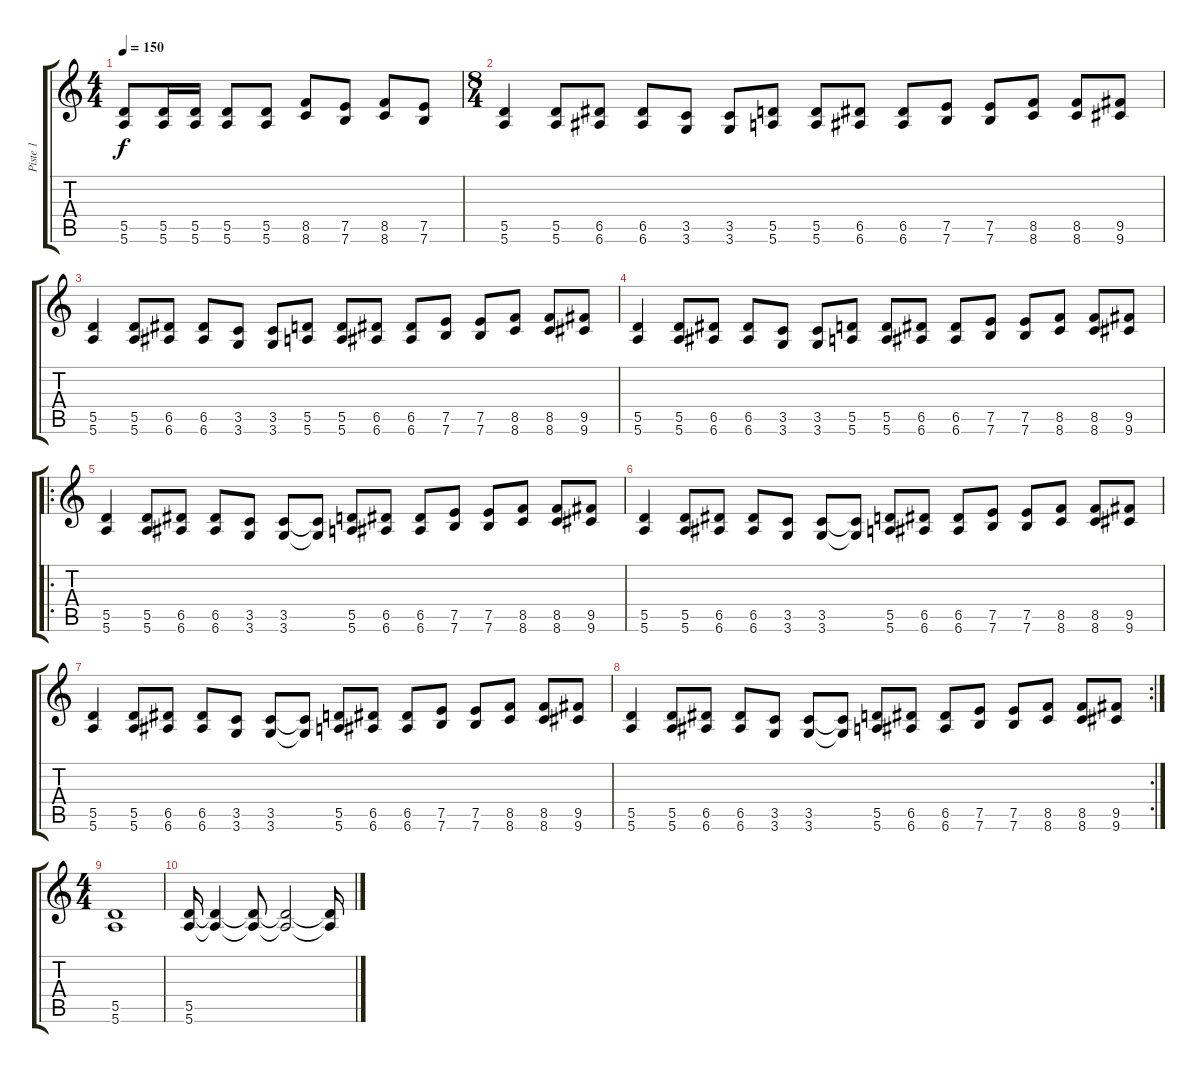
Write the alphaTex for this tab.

\track ("Piste 1" "Piste 1") {instrument overdrivenguitar}
\staff {score tabs}
\tuning (E4 B3 G3 D3 A2 E2) {hide}
\ts (4 4)
\tempo 150
\clef g2
\ks c
(5.5 5.6).8{dy f} (5.5 5.6).16 (5.5 5.6).16 (5.5 5.6).8 (5.5 5.6).8 (8.5 8.6).8 (7.5 7.6).8 (8.5 8.6).8 (7.5 7.6).8 |
\ts (8 4)
(5.5 5.6).4 (5.5 5.6).8 (6.5 6.6).8 (6.5 6.6).8 (3.5 3.6).8 (3.5 3.6).8 (5.5 5.6).8 (5.5 5.6).8 (6.5 6.6).8 (6.5 6.6).8 (7.5 7.6).8 (7.5 7.6).8 (8.5 8.6).8 (8.5 8.6).8 (9.5 9.6).8 |
(5.5 5.6).4 (5.5 5.6).8 (6.5 6.6).8 (6.5 6.6).8 (3.5 3.6).8 (3.5 3.6).8 (5.5 5.6).8 (5.5 5.6).8 (6.5 6.6).8 (6.5 6.6).8 (7.5 7.6).8 (7.5 7.6).8 (8.5 8.6).8 (8.5 8.6).8 (9.5 9.6).8 |
(5.5 5.6).4 (5.5 5.6).8 (6.5 6.6).8 (6.5 6.6).8 (3.5 3.6).8 (3.5 3.6).8 (5.5 5.6).8 (5.5 5.6).8 (6.5 6.6).8 (6.5 6.6).8 (7.5 7.6).8 (7.5 7.6).8 (8.5 8.6).8 (8.5 8.6).8 (9.5 9.6).8 |
\ro
(5.5 5.6).4 (5.5 5.6).8 (6.5 6.6).8 (6.5 6.6).8 (3.5 3.6).8 (3.5 3.6).8 (3.5{t} 3.6{t}).8 (5.5 5.6).8 (6.5 6.6).8 (6.5 6.6).8 (7.5 7.6).8 (7.5 7.6).8 (8.5 8.6).8 (8.5 8.6).8 (9.5 9.6).8 |
(5.5 5.6).4 (5.5 5.6).8 (6.5 6.6).8 (6.5 6.6).8 (3.5 3.6).8 (3.5 3.6).8 (3.5{t} 3.6{t}).8 (5.5 5.6).8 (6.5 6.6).8 (6.5 6.6).8 (7.5 7.6).8 (7.5 7.6).8 (8.5 8.6).8 (8.5 8.6).8 (9.5 9.6).8 |
(5.5 5.6).4 (5.5 5.6).8 (6.5 6.6).8 (6.5 6.6).8 (3.5 3.6).8 (3.5 3.6).8 (3.5{t} 3.6{t}).8 (5.5 5.6).8 (6.5 6.6).8 (6.5 6.6).8 (7.5 7.6).8 (7.5 7.6).8 (8.5 8.6).8 (8.5 8.6).8 (9.5 9.6).8 |
\rc 2
(5.5 5.6).4 (5.5 5.6).8 (6.5 6.6).8 (6.5 6.6).8 (3.5 3.6).8 (3.5 3.6).8 (3.5{t} 3.6{t}).8 (5.5 5.6).8 (6.5 6.6).8 (6.5 6.6).8 (7.5 7.6).8 (7.5 7.6).8 (8.5 8.6).8 (8.5 8.6).8 (9.5 9.6).8 |
\ts (4 4)
(5.5 5.6).1 |
(5.5 5.6).16 (5.5{t} 5.6{t}).4 (5.5{t} 5.6{t}).8 (5.5{t} 5.6{t}).2 (5.5{t} 5.6{t}).16
